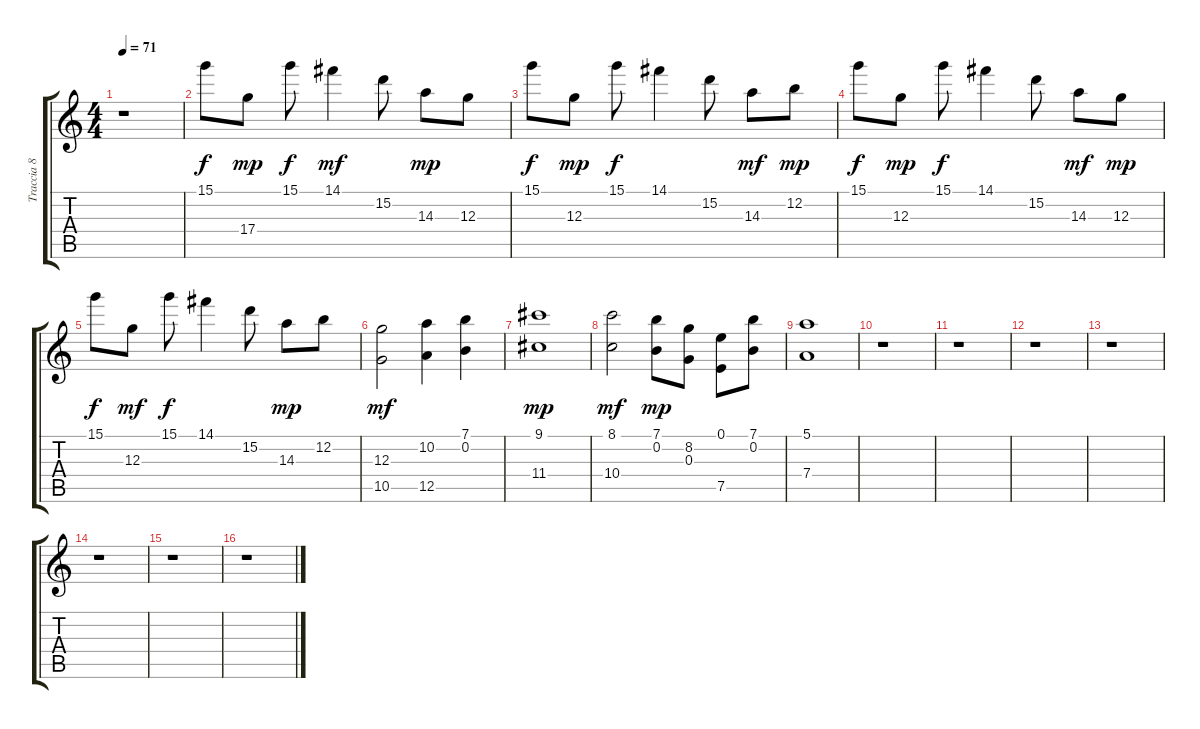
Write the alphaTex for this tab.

\track ("Traccia 8" "Traccia 8") {instrument overdrivenguitar}
\staff {score tabs}
\tuning (E4 B3 G3 D3 A2 E2) {hide}
\ts (4 4)
\tempo 71
\clef g2
\ks c
r.1{dy f} |
15.1.8 17.4.8{dy mp} 15.1.8{dy f} 14.1.4{dy mf} 15.2.8 14.3.8{dy mp} 12.3.8 |
15.1.8{dy f} 12.3.8{dy mp} 15.1.8{dy f} 14.1.4 15.2.8 14.3.8{dy mf} 12.2.8{dy mp} |
15.1.8{dy f} 12.3.8{dy mp} 15.1.8{dy f} 14.1.4 15.2.8 14.3.8{dy mf} 12.3.8{dy mp} |
15.1.8{dy f} 12.3.8{dy mf} 15.1.8{dy f} 14.1.4 15.2.8 14.3.8{dy mp} 12.2.8 |
(12.3 10.5).2{dy mf} (10.2 12.5).4 (7.1 0.2).4 |
(9.1 11.4).1{dy mp} |
(8.1 10.4).2{dy mf} (7.1 0.2).8{dy mp} (8.2 0.3).8 (0.1 7.5).8 (7.1 0.2).8 |
(5.1 7.4).1 |
r.1 |
r.1 |
r.1 |
r.1 |
r.1 |
r.1 |
r.1
